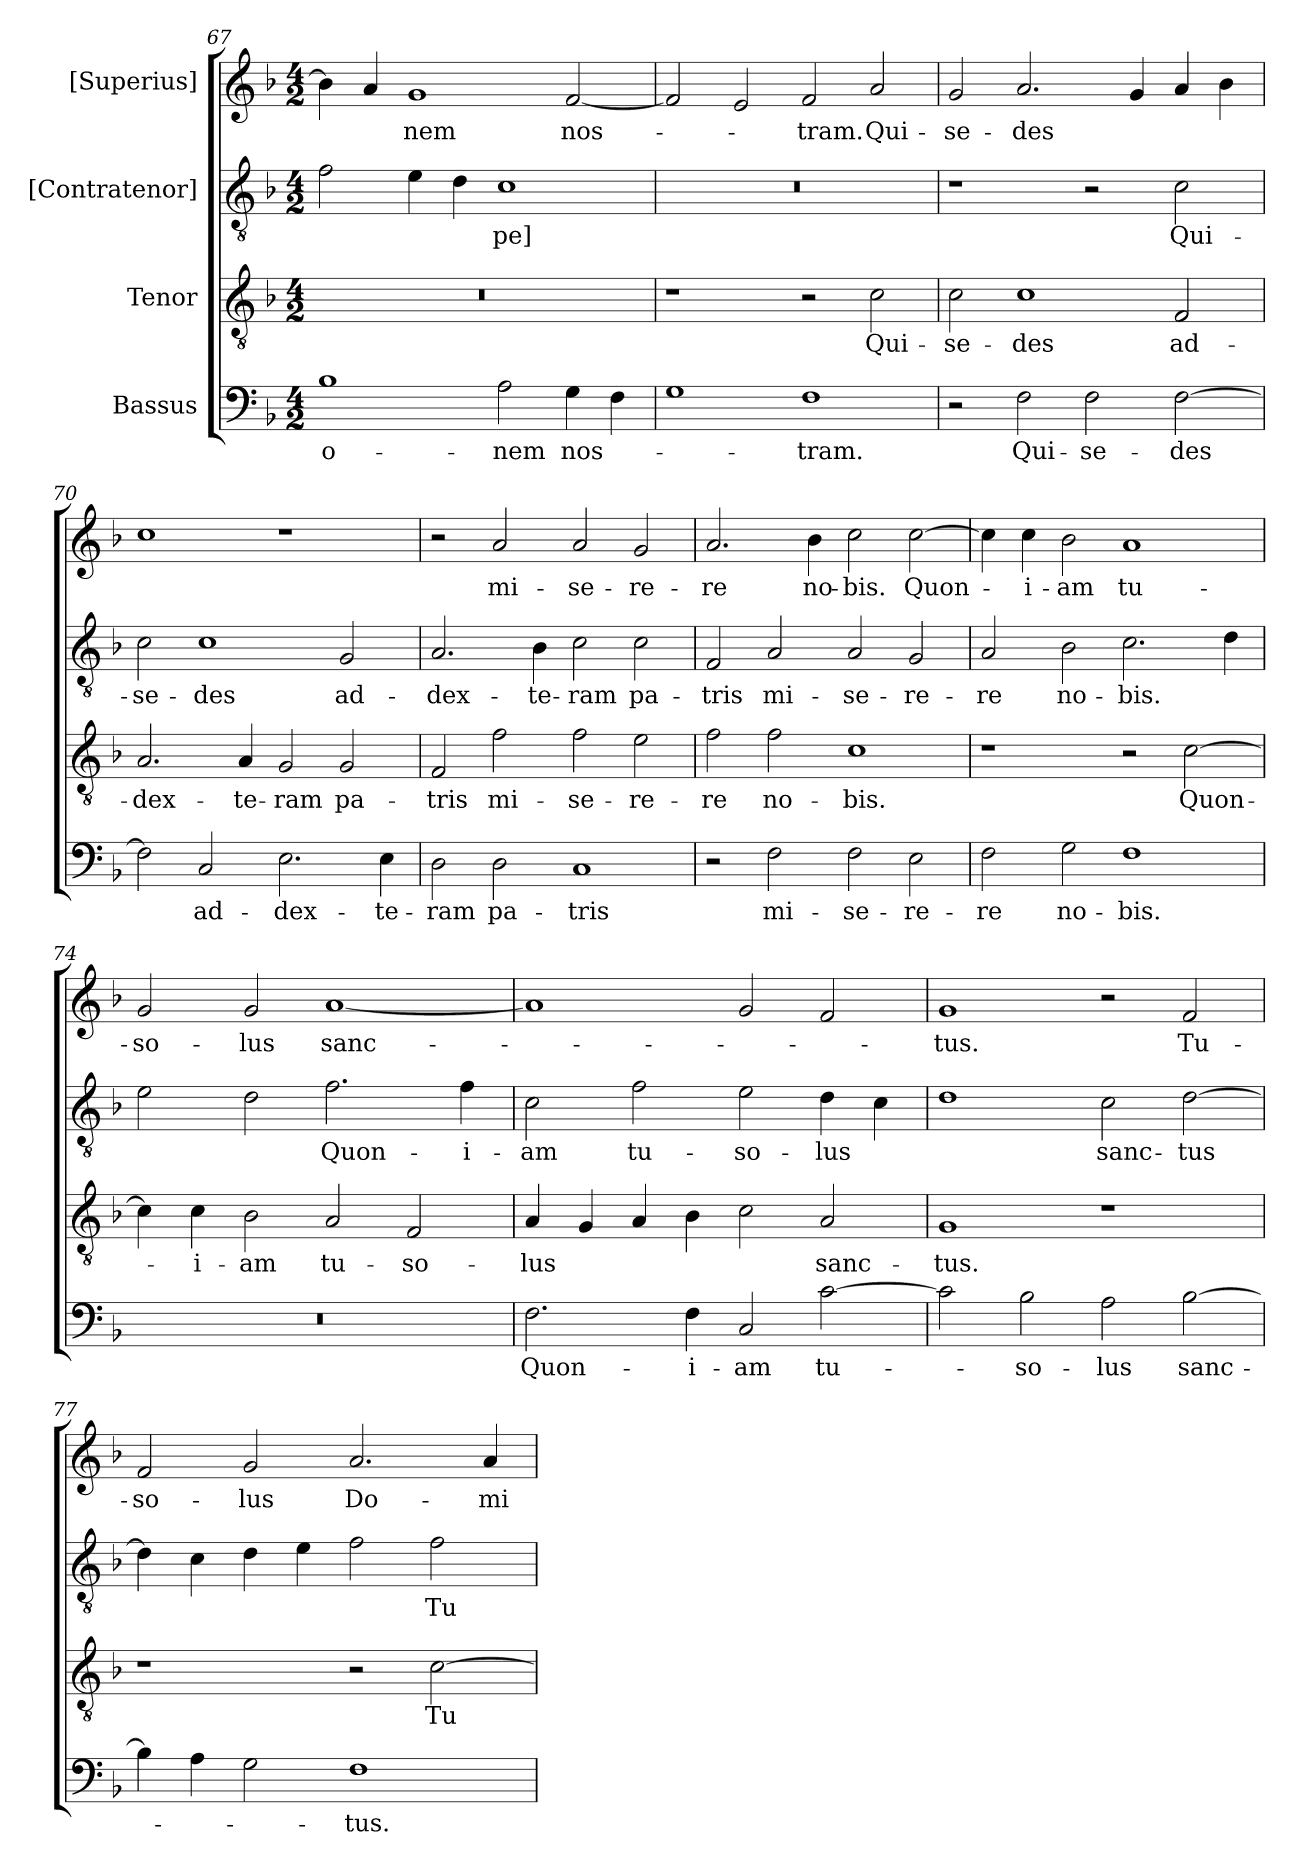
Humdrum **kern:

**kern	**text	**kern	**text	**kern	**text	**kern	**text
*part4	*part4	*part3	*part3	*part2	*part2	*part1	*part1
*staff4	*staff4	*staff3	*staff3	*staff2	*staff2	*staff1	*staff1
*I"Bassus	*	*I"Tenor	*	*I"[Contratenor]	*	*I"[Superius]	*
*clefF4	*	*clefGv2	*	*clefGv2	*	*clefG2	*
*k[b-]	*	*k[b-]	*	*k[b-]	*	*k[b-]	*
*M4/2	*	*M4/2	*	*M4/2	*	*M4/2	*
=67	=67	=67	=67	=67	=67	=67	=67
1B-\	-o-	0r	.	2f\	.	4b-\]	.
.	.	.	.	.	.	4a/	.
.	.	.	.	4e\	.	1g/	-nem
.	.	.	.	4d\	.	.	.
2A\	-nem	.	.	1c\	-pe]	.	.
4G\	nos-	.	.	.	.	[2f/	nos-
4F\	.	.	.	.	.	.	.
=68	=68	=68	=68	=68	=68	=68	=68
1G\	.	1r	.	0r	.	2f/]	.
.	.	.	.	.	.	2e/	.
1F\	-tram.	2r	.	.	.	2f/	-tram.
.	.	2c\	Qui-	.	.	2a/	Qui-
=69	=69	=69	=69	=69	=69	=69	=69
2r	.	2c\	se-	1r	.	2g/	se-
2F\	Qui-	1c\	-des	.	.	2.a/	-des
2F\	se-	.	.	2r	.	.	.
.	.	.	.	.	.	4g/	.
[2F\	-des	2F/	ad-	2c\	Qui-	4a/	.
.	.	.	.	.	.	4b-\	.
=70	=70	=70	=70	=70	=70	=70	=70
2F\]	.	2.A/	dex-	2c\	se-	1cc\	.
2C/	ad-	.	.	1c\	-des	.	.
.	.	4A/	-te-	.	.	.	.
2.E\	dex-	2G/	-ram	.	.	1r	.
.	.	2G/	pa-	2G/	ad-	.	.
4E\	-te-	.	.	.	.	.	.
=71	=71	=71	=71	=71	=71	=71	=71
2D\	-ram	2F/	-tris	2.A/	dex-	2r	.
2D\	pa-	2f\	mi-	.	.	2a/	mi-
.	.	.	.	4B-\	-te-	.	.
1C/	-tris	2f\	-se-	2c\	-ram	2a/	-se-
.	.	2e\	-re-	2c\	pa-	2g/	-re-
=72	=72	=72	=72	=72	=72	=72	=72
2r	.	2f\	-re	2F/	-tris	2.a/	-re
2F\	mi-	2f\	no-	2A/	mi-	.	.
.	.	.	.	.	.	4b-\	no-
2F\	-se-	1c\	-bis.	2A/	-se-	2cc\	-bis.
2E\	-re-	.	.	2G/	-re-	[2cc\	Quon-
=73	=73	=73	=73	=73	=73	=73	=73
2F\	-re	1r	.	2A/	-re	4cc\]	.
.	.	.	.	.	.	4cc\	-i-
2G\	no-	.	.	2B-\	no-	2b-\	-am
1F\	-bis.	2r	.	2.c\	-bis.	1a/	tu-
.	.	[2c\	Quon-	.	.	.	.
.	.	.	.	4d\	.	.	.
=74	=74	=74	=74	=74	=74	=74	=74
0r	.	4c\]	.	2e\	.	2g/	so-
.	.	4c\	-i-	.	.	.	.
.	.	2B-\	-am	2d\	.	2g/	-lus
.	.	2A/	tu-	2.f\	Quon-	[1a/	sanc-
.	.	2F/	so-	.	.	.	.
.	.	.	.	4f\	-i-	.	.
=75	=75	=75	=75	=75	=75	=75	=75
2.F\	Quon-	4A/	-lus	2c\	-am	1a/]	.
.	.	4G/	.	.	.	.	.
.	.	4A/	.	2f\	tu-	.	.
4F\	-i-	4B-\	.	.	.	.	.
2C/	-am	2c\	.	2e\	so-	2g/	.
[2c\	tu-	2A/	sanc-	4d\	-lus	2f/	.
.	.	.	.	4c\	.	.	.
=76	=76	=76	=76	=76	=76	=76	=76
2c\]	.	1G/	-tus.	1d\	.	1g/	-tus.
2B-\	so-	.	.	.	.	.	.
2A\	-lus	1r	.	2c\	sanc-	2r	.
[2B-\	sanc-	.	.	[2d\	-tus	2f/	Tu-
=77	=77	=77	=77	=77	=77	=77	=77
4B-\]	.	1r	.	4d\]	.	2f/	so-
4A\	.	.	.	4c\	.	.	.
2G\	.	.	.	4d\	.	2g/	-lus
.	.	.	.	4e\	.	.	.
1F\	-tus.	2r	.	2f\	.	2.a/	Do-
.	.	[2c\	Tu-	2f\	Tu-	.	.
.	.	.	.	.	.	4a/	-mi-
=	=	=	=	=	=	=	=
*-	*-	*-	*-	*-	*-	*-	*-
